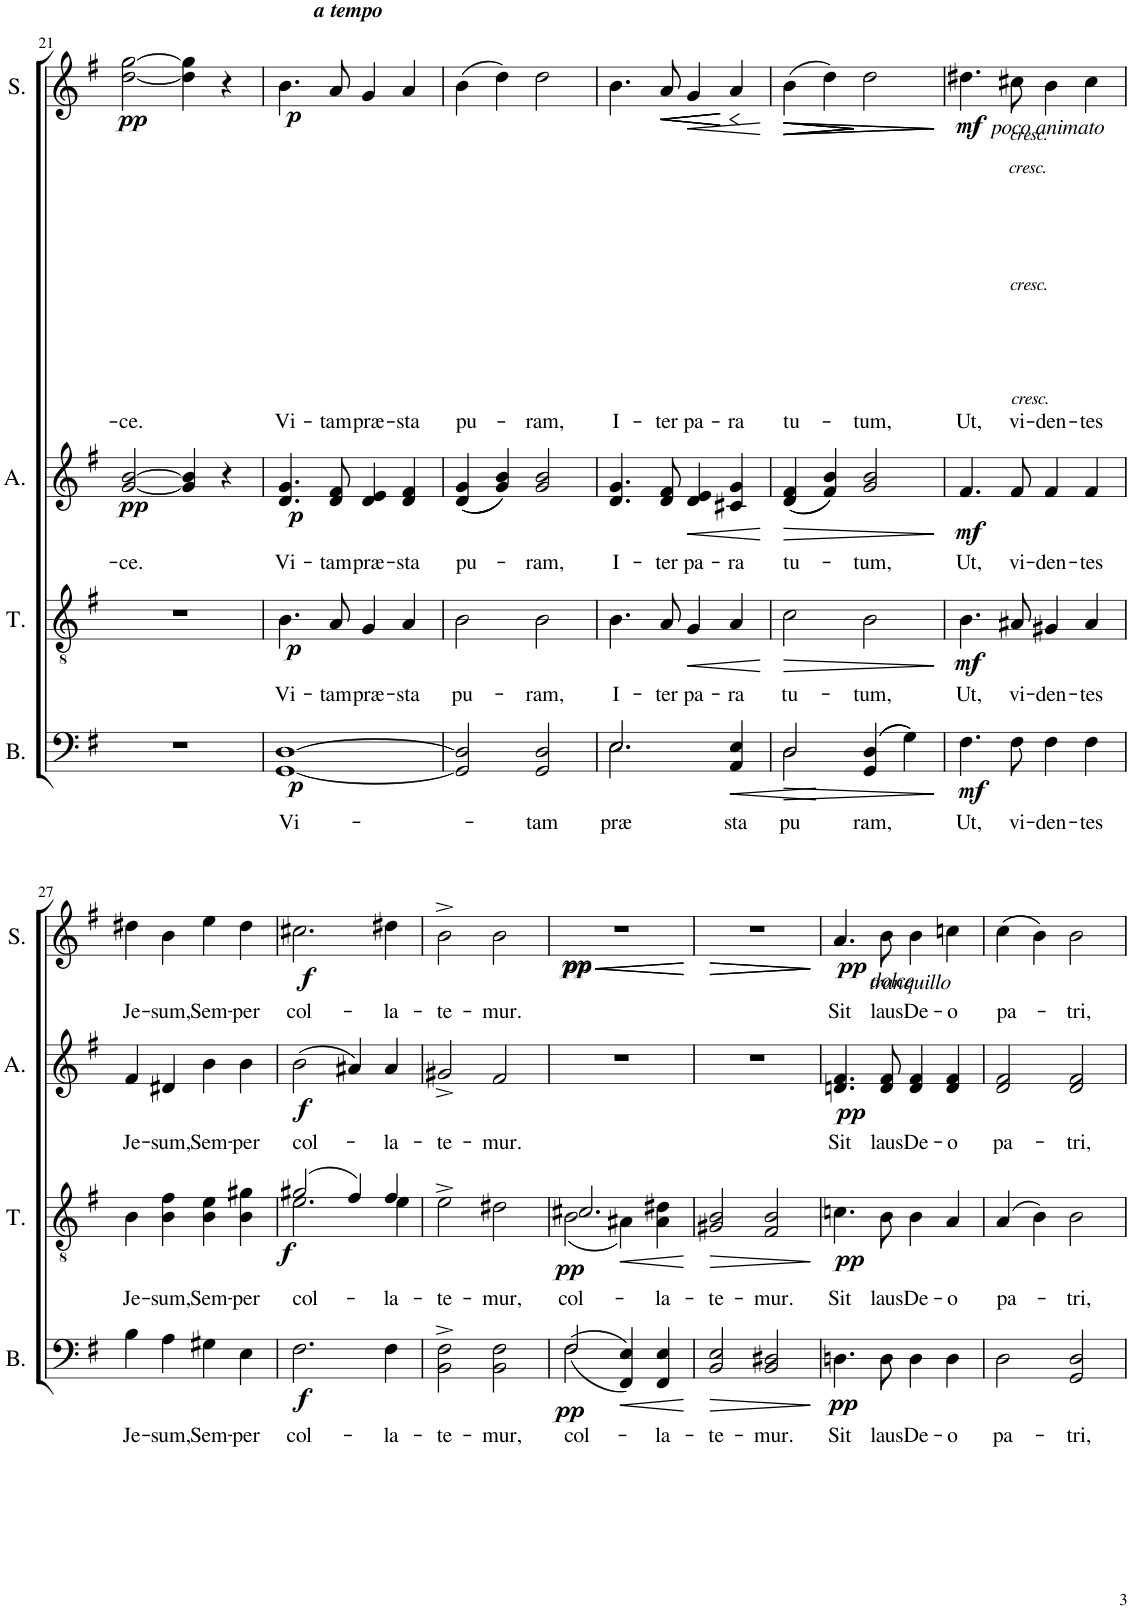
**kern	**text	**dynam	**kern	**text	**dynam	**kern	**text	**dynam	**kern	**text	**dynam
*part4	*part4	*part4	*part3	*part3	*part3	*part2	*part2	*part2	*part1	*part1	*part1
*staff4	*staff4	*staff4	*staff3	*staff3	*staff3	*staff2	*staff2	*staff2	*staff1	*staff1	*staff1
*I"Bass	*	*	*I"Tenor	*	*	*I"Alto	*	*	*I"Soprano	*	*
*I'B.	*	*	*I'T.	*	*	*I'A.	*	*	*I'S.	*	*
!!LO:PB:g=z
*clefF4	*	*	*clefGv2	*	*	*clefG2	*	*	*clefG2	*	*
*k[f#]	*	*	*k[f#]	*	*	*k[f#]	*	*	*k[f#]	*	*
*M4/4	*	*	*M4/4	*	*	*M4/4	*	*	*M4/4	*	*
=21	=21	=21	=21	=21	=21	=21	=21	=21	=21	=21	=21
!	!	!	!	!	!	!	!LO:LY:b	!LO:DY:b	!	!LO:LY:b	!LO:DY:b
1r	.	.	1r	.	.	[2g/ [2b/	-ce.	pp	[2dd\ [2gg\	-ce.	pp
.	.	.	.	.	.	4g/] 4b/]	.	.	4dd\] 4gg\]	.	.
.	.	.	.	.	.	4r	.	.	4r	.	.
=22	=22	=22	=22	=22	=22	=22	=22	=22	=22	=22	=22
!	!	!	!	!	!	!	!	!	!LO:TX:a:Bi:t=a tempo	!	!
!	!LO:LY:b	!LO:DY:b	!	!LO:LY:b	!LO:DY:b	!	!LO:LY:b	!LO:DY:b	!	!LO:LY:b	!LO:DY:b
[1GG [1D	Vi-	p	4.B\	Vi-	p	4.d/ 4.g/	Vi-	p	4.b\	Vi-	p
!	!	!	!	!LO:LY:b	!	!	!LO:LY:b	!	!	!LO:LY:b	!
.	.	.	8A/	-tam	.	8d/ 8f#/	-tam	.	8a/	-tam	.
!	!	!	!	!LO:LY:b	!	!	!LO:LY:b	!	!	!LO:LY:b	!
.	.	.	4G/	præ-	.	4d/ 4e/	præ-	.	4g/	præ-	.
!	!	!	!	!LO:LY:b	!	!	!LO:LY:b	!	!	!LO:LY:b	!
.	.	.	4A/	-sta	.	4d/ 4f#/	-sta	.	4a/	-sta	.
=23	=23	=23	=23	=23	=23	=23	=23	=23	=23	=23	=23
!	!	!	!	!LO:LY:b	!	!	!LO:LY:b	!	!	!LO:LY:b	!
2GG/] 2D/]	.	.	2B\	pu-	.	((4d/ 4g/	pu-	.	(4b\	pu-	.
.	.	.	.	.	.	4g/ 4b/))	.	.	4dd\)	.	.
!	!LO:LY:b	!	!	!LO:LY:b	!	!	!LO:LY:b	!	!	!LO:LY:b	!
2GG/ 2D/	-tam	.	2B\	-ram,	.	2g/ 2b/	-ram,	.	2dd\	-ram,	.
=24	=24	=24	=24	=24	=24	=24	=24	=24	=24	=24	=24
*^	*	*	*	*	*	*	*	*	*	*	*
!	!	!LO:LY:b	!	!	!LO:LY:b	!	!	!LO:LY:b	!	!	!LO:LY:b	!
2.E\	2.E/	præ-	.	4.B\	I-	.	4.d/ 4.g/	I-	.	4.b\	I-	.
!	!	!	!	!	!LO:LY:b	!	!	!LO:LY:b	!	!	!LO:LY:b	!LO:HP:b
.	.	.	.	8A/	-ter	.	8d/ 8f#/	-ter	.	8a/	-ter	<
!	!	!	!	!	!LO:LY:b	!LO:HP:b	!	!LO:LY:b	!LO:HP:b	!	!LO:LY:b	!LO:HP:b
!	!	!	!	!	!	!	!	!	!	!	!	!LO:HP:n=1:b
.	.	.	.	4G/	pa-	<	4d/ 4e/	pa-	<	4g/	pa-	< <
!	!	!LO:LY:b	!LO:HP:b	!	!LO:LY:b	!	!	!LO:LY:b	!	!	!LO:LY:b	!LO:HP:n=1:b
4AA/ 4E/	4ryy	-sta	<	4A/	-ra	.	4c#X/ 4g/	-ra	.	4a/	-ra	[ [ <
*v	*v	*	*	*	*	*	*	*	*	*	*	*
.	.	.	.	.	.	.	.	.	.	.	[
=25	=25	=25	=25	=25	=25	=25	=25	=25	=25	=25	=25
!	!LO:LY:b	!LO:HP:b	!	!LO:LY:b	!LO:HP:b	!	!LO:LY:b	!	!	!LO:LY:b	!
*^	*	*	*	*	*	*	*	*	*	*	*
2D\	2D/	pu-	>	2c\	tu-	>	((4d/ 4f#/	tu-	.	(4b\	tu-	.
!	!	!	!	!	!	!	!	!	!	!	!	!LO:HP:n=1:b
!	!	!	!	!	!	!	!	!	!	!	!	!LO:HP:n=1:b
!	!	!	!	!	!	!	!	!	!	!	!	!LO:HP:n=1:b
.	.	.	.	.	.	.	4f#/ 4b/))	.	.	4dd\)	.	[ < > >
!	!	!LO:LY:b	!	!	!LO:LY:b	!	!	!LO:LY:b	!	!	!LO:LY:b	!LO:HP:n=1:b
!	!	!	!	!	!	!	!	!	!	!	!	!LO:HP:n=1:b
!	!	!	!	!	!	!	!	!	!	!	!	!LO:HP:n=1:b
((4GG/ 4D/	2ryy	-ram,	.	2B\	-tum,	.	2g/ 2b/	-tum,	.	2dd\	-tum,	[ > > >
4G\))	.	.	.	.	.	.	.	.	.	.	.	.
*v	*v	*	*	*	*	*	*	*	*	*	*	*
.	.	[	.	.	[	.	.	[	.	.	.
=26	=26	=26	=26	=26	=26	=26	=26	=26	=26	=26	=26
!	!	!	!	!	!	!	!	!	!LO:TX:b:i:t=poco animato	!	!
!	!LO:LY:b	!LO:DY:b	!	!LO:LY:b	!LO:DY:b	!	!LO:LY:b	!LO:DY:b	!	!LO:LY:b	!LO:DY:b
4.F#\	Ut,	mf	4.B\	Ut,	mf	4.f#/	Ut,	mf	4.dd#X\	Ut,	mf
!	!	!	!	!	!	!	!	!	!LO:TX:b:i:t=cresc.	!	!
!	!	!	!	!	!	!	!	!	!LO:TX:b:i:t=cresc.	!	!
!	!	!	!	!	!	!	!	!	!LO:TX:b:i:t=cresc.	!	!
!	!	!	!	!	!	!	!	!	!LO:TX:b:i:t=cresc.	!	!
!	!LO:LY:b	!	!	!LO:LY:b	!	!	!LO:LY:b	!	!	!LO:LY:b	!
8F#\	vi-	.	8A#X/	vi-	.	8f#/	vi-	.	8cc#X\	vi-	]
!	!LO:LY:b	!	!	!LO:LY:b	!	!	!LO:LY:b	!	!	!LO:LY:b	!
4F#\	-den-	.	4G#X/	-den-	.	4f#/	-den-	.	4b\	-den-	]
!	!LO:LY:b	!	!	!LO:LY:b	!	!	!LO:LY:b	!	!	!LO:LY:b	!
4F#\	-tes	.	4A#/	-tes	.	4f#/	-tes	.	4cc#\	-tes	]
.	.	.	.	.	.	.	.	.	.	.	]
!!LO:LB:g=z
=27	=27	=27	=27	=27	=27	=27	=27	=27	=27	=27	=27
!	!LO:LY:b	!	!	!LO:LY:b	!	!	!LO:LY:b	!	!	!LO:LY:b	!
4B\	Je-	.	4B\	Je-	.	4f#/	Je-	.	4dd#X\	Je-	.
!	!LO:LY:b	!	!	!LO:LY:b	!	!	!LO:LY:b	!	!	!LO:LY:b	!
4A\	-sum,	.	4B\ 4f#\	-sum,	.	4d#X/	-sum,	.	4b\	-sum,	.
!	!LO:LY:b	!	!	!LO:LY:b	!	!	!LO:LY:b	!	!	!LO:LY:b	!
4G#X\	Sem-	.	4B\ 4e\	Sem-	.	4b\	Sem-	.	4ee\	Sem-	.
!	!LO:LY:b	!	!	!LO:LY:b	!	!	!LO:LY:b	!	!	!LO:LY:b	!
4E\	-per	.	4B\ 4g#X\	-per	.	4b\	-per	.	4dd#\	-per	.
=28	=28	=28	=28	=28	=28	=28	=28	=28	=28	=28	=28
!	!LO:LY:b	!LO:DY:b	!	!LO:LY:b	!LO:DY:b	!	!LO:LY:b	!LO:DY:b	!	!LO:LY:b	!LO:DY:b
*	*	*	*^	*	*	*	*	*	*	*	*
2.F#\	col-	f	(2g#X/	2.e\	col-	f	(2b\	col-	f	2.cc#X\	col-	f
.	.	.	4f#/)	.	.	.	4a#X/)	.	.	.	.	.
!	!LO:LY:b	!	!	!	!LO:LY:b	!	!	!LO:LY:b	!	!	!LO:LY:b	!
4F#\	-la-	.	4f#/	4e\	-la-	.	4a#/	-la-	.	4dd#X\	-la-	.
=29	=29	=29	=29	=29	=29	=29	=29	=29	=29	=29	=29	=29
!	!LO:LY:b	!	!	!	!LO:LY:b	!	!	!LO:LY:b	!	!	!LO:LY:b	!
*	*	*	*v	*v	*	*	*	*	*	*	*	*
2BB\^ 2F#\^	-te-	.	2e^\	-te-	.	2g#X^/	-te-	.	2b^\	-te-	.
!	!LO:LY:b	!	!	!LO:LY:b	!	!	!LO:LY:b	!	!	!LO:LY:b	!
2BB\ 2F#\	-mur,	.	2d#X\	-mur,	.	2f#/	-mur.	.	2b\	-mur.	.
=30	=30	=30	=30	=30	=30	=30	=30	=30	=30	=30	=30
!	!LO:LY:b	!	!	!LO:LY:b	!	!	!	!	!	!	!LO:HP:b
*^	*	*	*^	*	*	*	*	*	*	*	*
!	!	!	!LO:DY:b	!	!	!	!LO:DY:b	!	!	!	!	!	!LO:HP:n=1:b
!	!	!	!	!	!	!	!	!	!	!	!	!	!LO:DY:n=1:b
!	!	!	!	!	!	!	!	!	!	!	!	!	!LO:DY:n=2:b
(2F#\	2F#/	col-	pp	2.c#X/	(2B\	col-	pp	1r	.	.	1r	.	< < pp pp
!	!	!	!LO:HP:b	!	!	!	!LO:HP:b	!	!	!	!	!	!
(4FF#/ 4E/)	2ryy	.	<	.	4A#X\)	.	<	.	.	.	.	.	.
!	!	!LO:LY:b	!	!	!	!LO:LY:b	!	!	!	!	!	!	!
4FF#/ 4E/	.	-la-	.	4A#\ 4d#X\	4ryy	-la-	.	.	.	.	.	.	.
*v	*v	*	*	*	*	*	*	*	*	*	*	*	*
*	*	*	*v	*v	*	*	*	*	*	*	*	*
.	.	]	.	.	]	.	.	.	.	.	]
=31	=31	=31	=31	=31	=31	=31	=31	=31	=31	=31	=31
!	!LO:LY:b	!	!	!LO:LY:b	!	!	!	!	!	!	!LO:HP:b
2BB/ 2E/	-te-	.	2G#X/ 2B/	-te-	.	1r	.	.	1r	.	>
!	!LO:LY:b	!	!	!LO:LY:b	!	!	!	!	!	!	!
2BB/ 2D#X/	-mur.	.	2F#/ 2B/	-mur.	.	.	.	.	.	.	.
.	.	[	.	.	[	.	.	.	.	.	[ [
=32	=32	=32	=32	=32	=32	=32	=32	=32	=32	=32	=32
!	!	!	!	!	!	!	!	!	!LO:TX:b:i:t=dolce	!	!
!	!	!	!	!	!	!	!	!	!LO:TX:b:i:t=tranquillo	!	!
!	!LO:LY:b	!LO:DY:b	!	!LO:LY:b	!LO:DY:b	!	!LO:LY:b	!LO:DY:b	!	!LO:LY:b	!LO:DY:b
4.Dn\	Sit	pp	4.cn\	Sit	pp	4.dn/ 4.f#/	Sit	pp	4.a/	Sit	pp
!	!LO:LY:b	!	!	!LO:LY:b	!	!	!LO:LY:b	!	!	!LO:LY:b	!
8D\	laus	.	8B\	laus	.	8d/ 8f#/	laus	.	8b\	laus	.
!	!LO:LY:b	!	!	!LO:LY:b	!	!	!LO:LY:b	!	!	!LO:LY:b	!
4D\	De-	.	4B\	De-	.	4d/ 4f#/	De-	.	4b\	De-	]
!	!LO:LY:b	!	!	!LO:LY:b	!	!	!LO:LY:b	!	!	!LO:LY:b	!
4D\	-o	.	4A/	-o	.	4d/ 4f#/	-o	.	4ccn\	-o	.
=33	=33	=33	=33	=33	=33	=33	=33	=33	=33	=33	=33
!	!LO:LY:b	!	!	!LO:LY:b	!	!	!LO:LY:b	!	!	!LO:LY:b	!
2D\	pa-	.	(4A/	pa-	.	2d/ 2f#/	pa-	.	(4cc\	pa-	.
.	.	.	4B\)	.	.	.	.	.	4b\)	.	.
!	!LO:LY:b	!	!	!LO:LY:b	!	!	!LO:LY:b	!	!	!LO:LY:b	!
2GG/ 2D/	-tri,	.	2B\	-tri,	.	2d/ 2f#/	-tri,	.	2b\	-tri,	.
=	=	=	=	=	=	=	=	=	=	=	=
*-	*-	*-	*-	*-	*-	*-	*-	*-	*-	*-	*-
